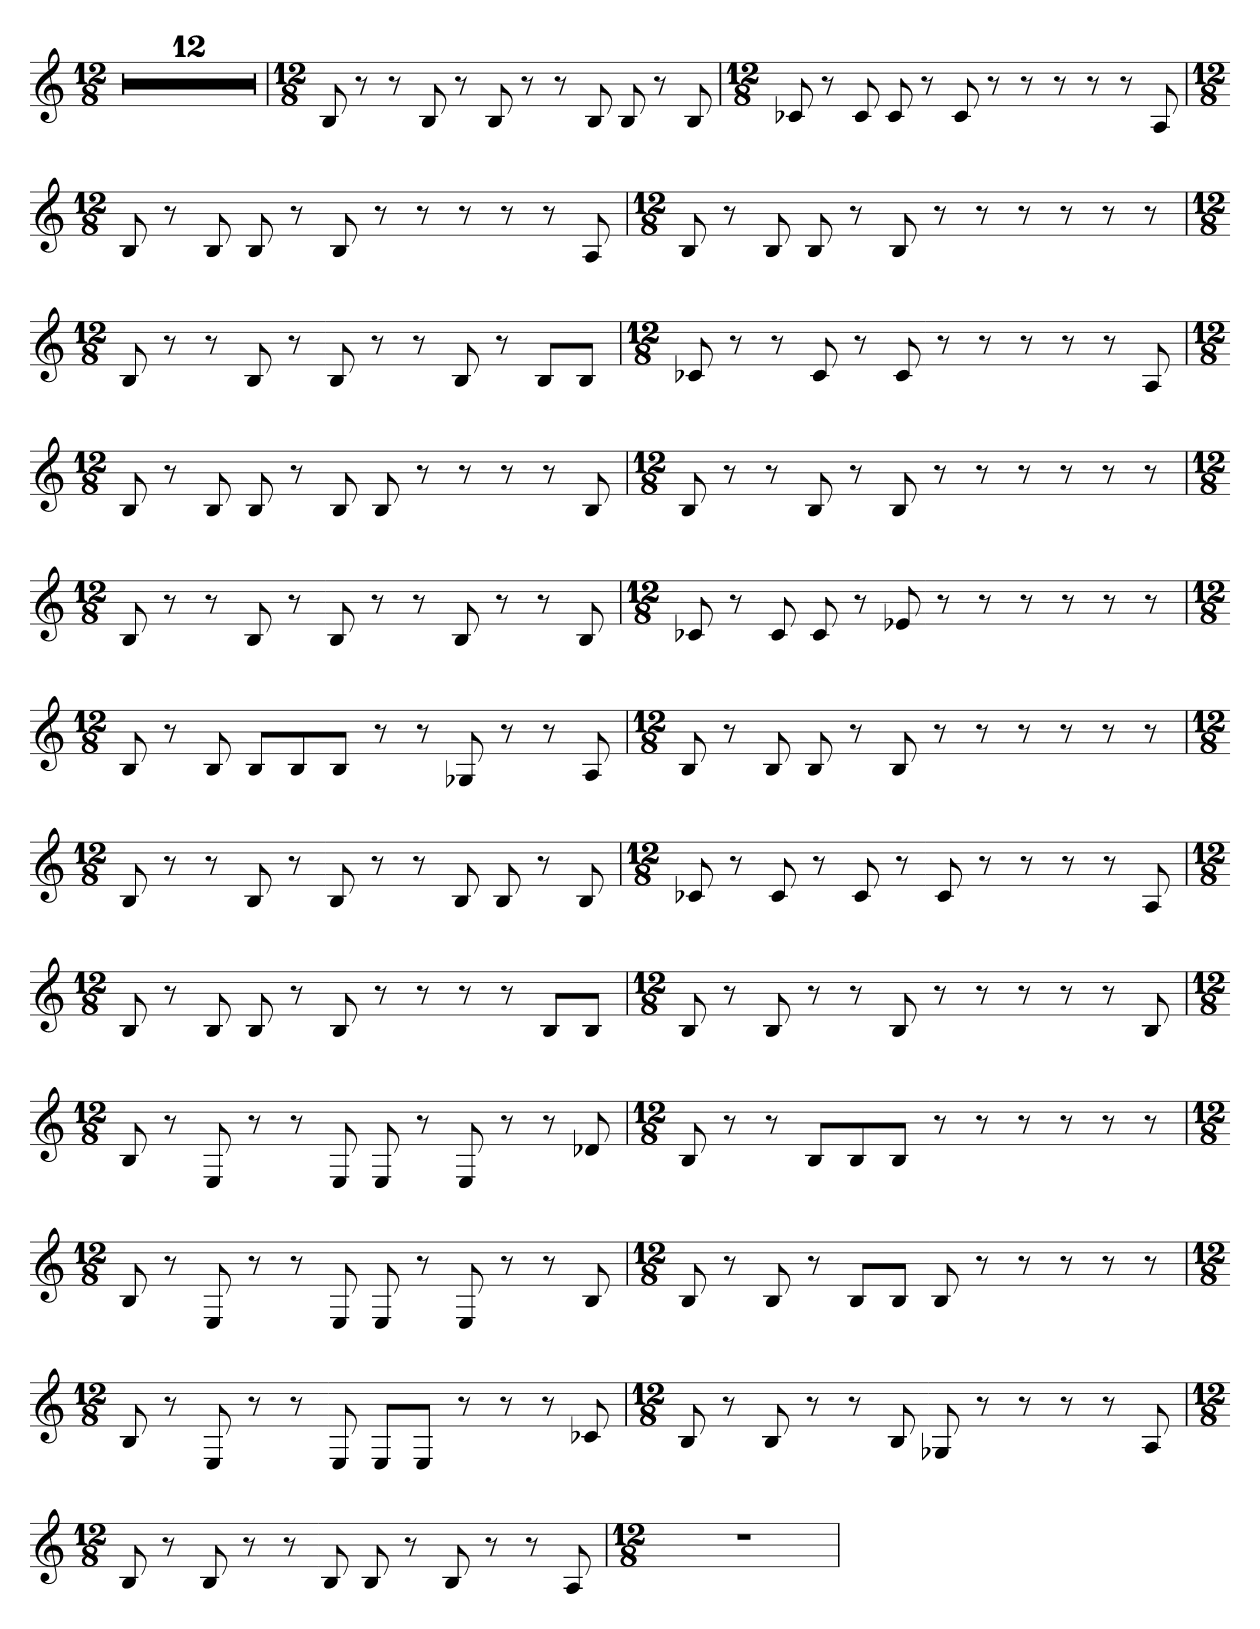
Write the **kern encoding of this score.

**kern
*part1
*staff1
*M12/8
=
1.r
=
*M12/8
1.r
=
*M12/8
1.r
=
*M12/8
1.r
=
*M12/8
1.r
=
*M12/8
1.r
=
*M12/8
1.r
=
*M12/8
1.r
=
*M12/8
1.r
=
*M12/8
1.r
=
*M12/8
1.r
=
*M12/8
1.r
=
*M12/8
8B
8r
8r
8B
8r
8B
8r
8r
8B
8B
8r
8B
=
*M12/8
8c-X
8r
8c-
8c-
8r
8c-
8r
8r
8r
8r
8r
8A
=
*M12/8
8B
8r
8B
8B
8r
8B
8r
8r
8r
8r
8r
8A
=
*M12/8
8B
8r
8B
8B
8r
8B
8r
8r
8r
8r
8r
8r
=
*M12/8
8B
8r
8r
8B
8r
8B
8r
8r
8B
8r
8BL
8BJ
=
*M12/8
8c-X
8r
8r
8c-
8r
8c-
8r
8r
8r
8r
8r
8A
=
*M12/8
8B
8r
8B
8B
8r
8B
8B
8r
8r
8r
8r
8B
=
*M12/8
8B
8r
8r
8B
8r
8B
8r
8r
8r
8r
8r
8r
=
*M12/8
8B
8r
8r
8B
8r
8B
8r
8r
8B
8r
8r
8B
=
*M12/8
8c-X
8r
8c-
8c-
8r
8e-X
8r
8r
8r
8r
8r
8r
=
*M12/8
8B
8r
8B
8BL
8B
8BJ
8r
8r
8G-X
8r
8r
8A
=
*M12/8
8B
8r
8B
8B
8r
8B
8r
8r
8r
8r
8r
8r
=
*M12/8
8B
8r
8r
8B
8r
8B
8r
8r
8B
8B
8r
8B
=
*M12/8
8c-X
8r
8c-
8r
8c-
8r
8c-
8r
8r
8r
8r
8A
=
*M12/8
8B
8r
8B
8B
8r
8B
8r
8r
8r
8r
8BL
8BJ
=
*M12/8
8B
8r
8B
8r
8r
8B
8r
8r
8r
8r
8r
8B
=
*M12/8
8B
8r
8E
8r
8r
8E
8E
8r
8E
8r
8r
8d-X
=
*M12/8
8B
8r
8r
8BL
8B
8BJ
8r
8r
8r
8r
8r
8r
=
*M12/8
8B
8r
8E
8r
8r
8E
8E
8r
8E
8r
8r
8B
=
*M12/8
8B
8r
8B
8r
8BL
8BJ
8B
8r
8r
8r
8r
8r
=
*M12/8
8B
8r
8E
8r
8r
8E
8EL
8EJ
8r
8r
8r
8c-X
=
*M12/8
8B
8r
8B
8r
8r
8B
8G-X
8r
8r
8r
8r
8A
=
*M12/8
8B
8r
8B
8r
8r
8B
8B
8r
8B
8r
8r
8A
=
*M12/8
1.r
=
*-
